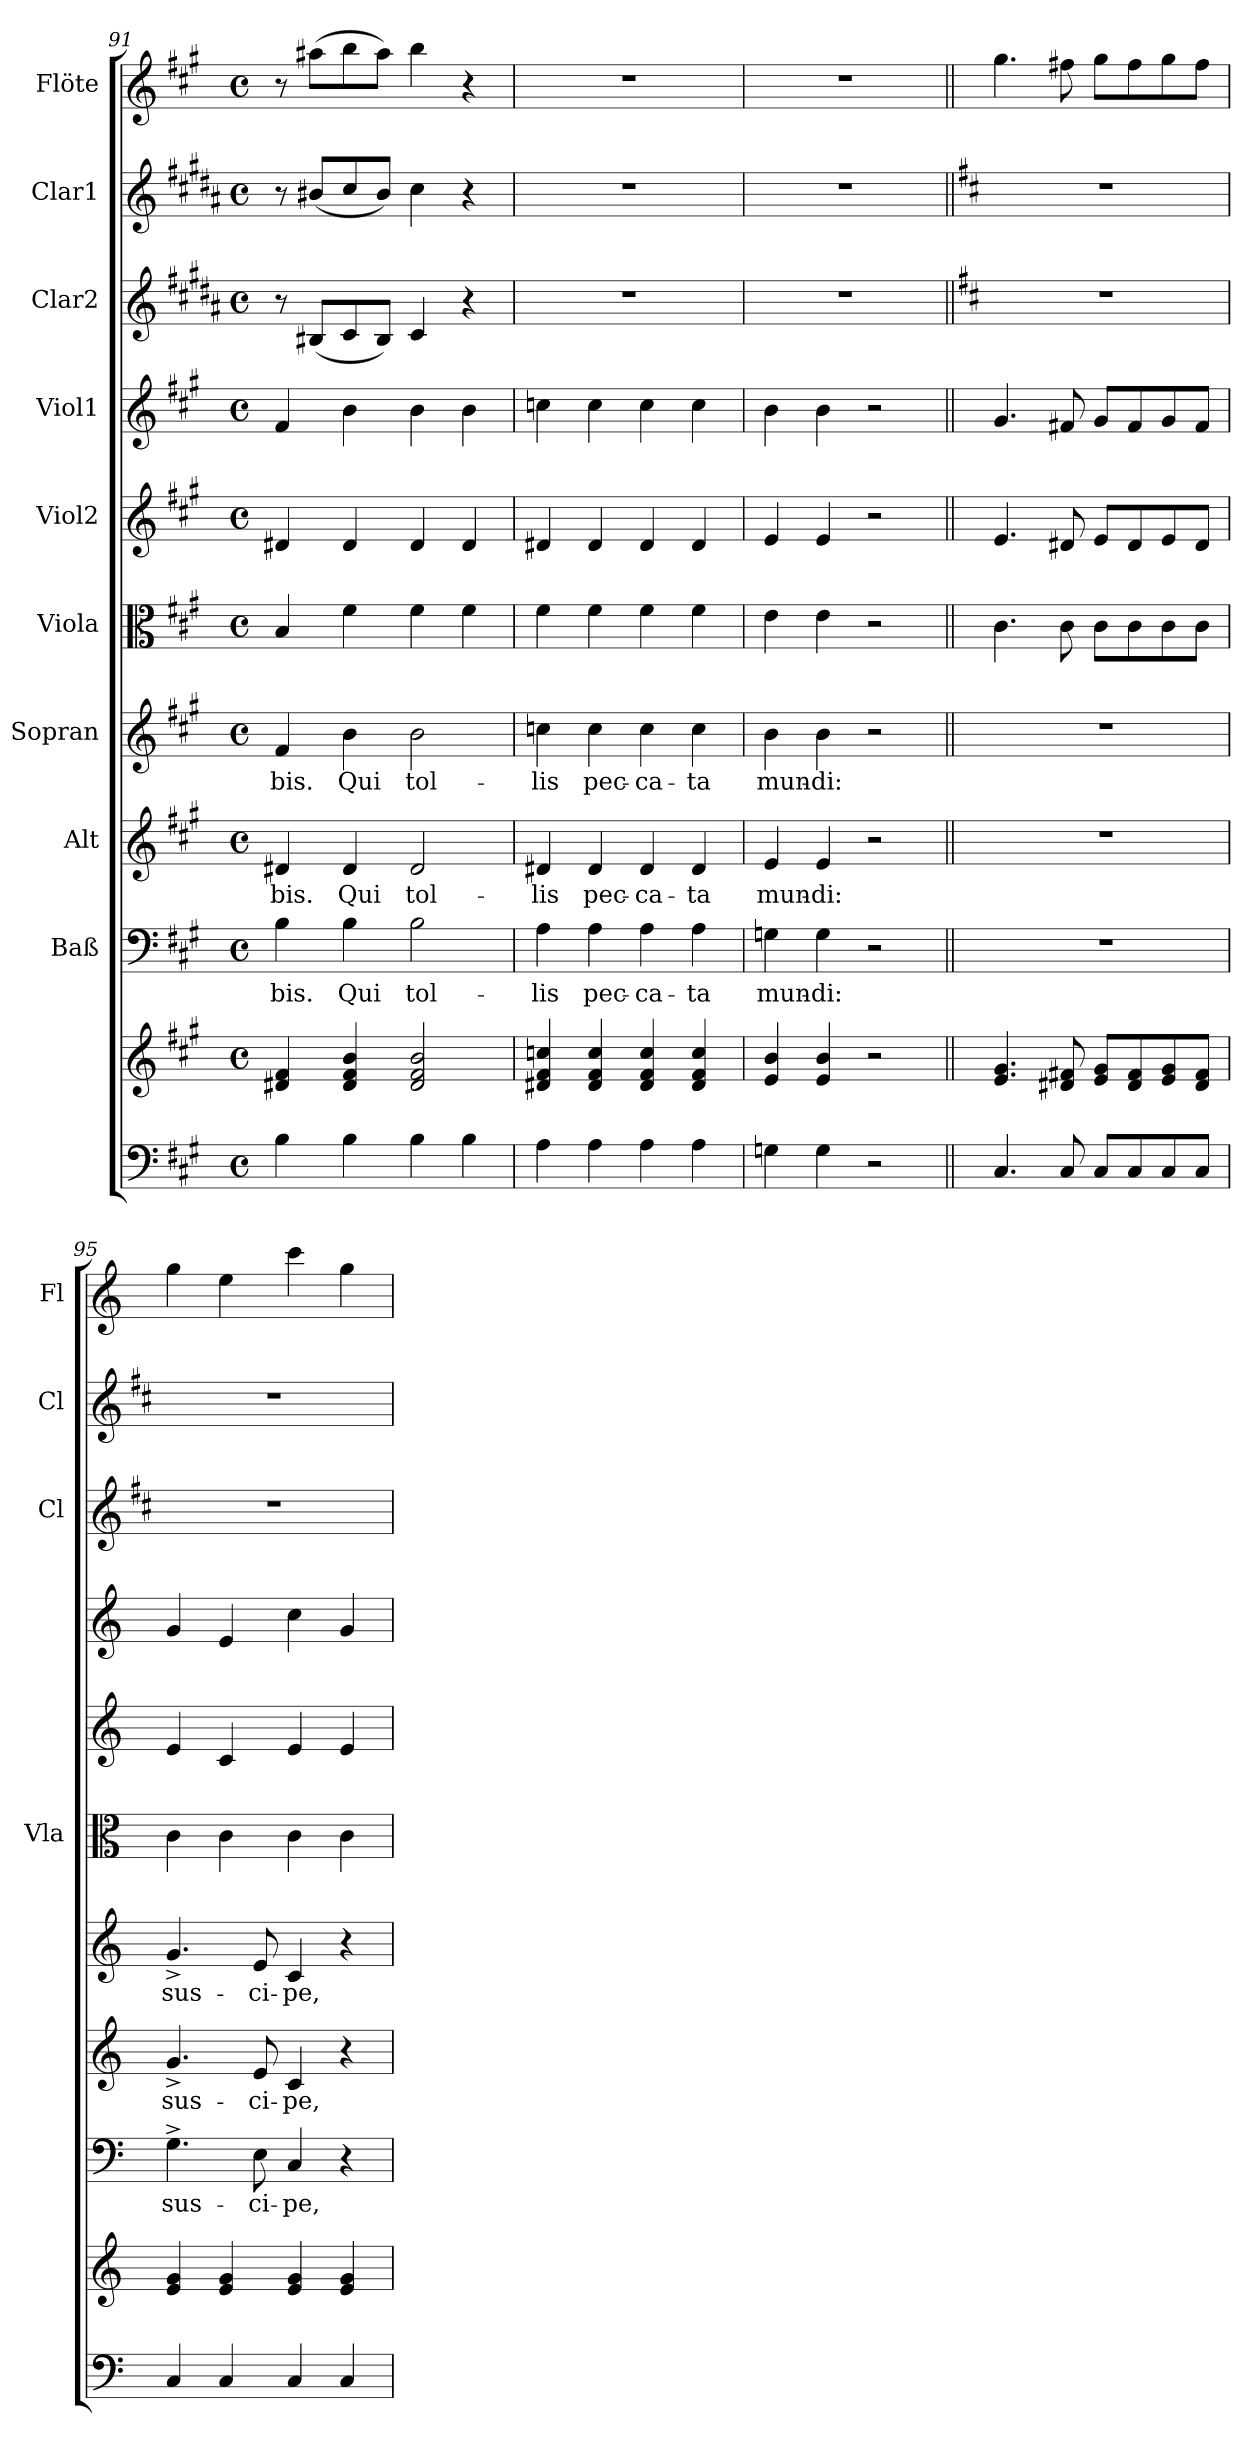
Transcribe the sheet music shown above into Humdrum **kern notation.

**kern	**kern	**kern	**text	**kern	**text	**kern	**text	**kern	**kern	**kern	**kern	**kern	**kern
*part10	*part10	*part9	*part9	*part8	*part8	*part7	*part7	*part6	*part5	*part4	*part3	*part2	*part1
*staff11	*staff10	*staff9	*staff9	*staff8	*staff8	*staff7	*staff7	*staff6	*staff5	*staff4	*staff3	*staff2	*staff1
*	*	*I"Baß	*	*I"Alt	*	*I"Sopran	*	*I"Viola	*I"Viol2	*I"Viol1	*I"Clar2	*I"Clar1	*I"Flöte
*	*	*	*	*	*	*	*	*I'Vla	*	*	*I'Cl	*I'Cl	*I'Fl
!!LO:PB:g=z
*clefF4	*clefG2	*clefF4	*	*clefG2	*	*clefG2	*	*clefC3	*clefG2	*clefG2	*clefG2	*clefG2	*clefG2
*	*	*	*	*	*	*	*	*	*	*	*ITrd1c2	*ITrd1c2	*
*k[f#c#g#]	*k[f#c#g#]	*k[f#c#g#]	*	*k[f#c#g#]	*	*k[f#c#g#]	*	*k[f#c#g#]	*k[f#c#g#]	*k[f#c#g#]	*k[f#c#g#]	*k[f#c#g#]	*k[f#c#g#]
*A:	*A:	*A:	*	*A:	*	*A:	*	*A:	*A:	*A:	*A:	*A:	*A:
*M4/4	*M4/4	*M4/4	*	*M4/4	*	*M4/4	*	*M4/4	*M4/4	*M4/4	*M4/4	*M4/4	*M4/4
*met(c)	*met(c)	*met(c)	*	*met(c)	*	*met(c)	*	*met(c)	*met(c)	*met(c)	*met(c)	*met(c)	*met(c)
=91	=91	=91	=91	=91	=91	=91	=91	=91	=91	=91	=91	=91	=91
!	!	!	!LO:LY:b	!	!LO:LY:b	!	!LO:LY:b	!	!	!	!	!	!
4B\	4d#X/ 4f#/	4B\	-bis.	4d#X/	-bis.	4f#/	-bis.	4B/	4d#X/	4f#/	8r	8r	8r
.	.	.	.	.	.	.	.	.	.	.	(<8A#X/L	(<8a#X/L	(>8aa#X\L
!	!	!	!LO:LY:b	!	!LO:LY:b	!	!LO:LY:b	!	!	!	!	!	!
4B\	4d#/ 4f#/ 4b/	4B\	Qui	4d#/	Qui	4b\	Qui	4f#\	4d#/	4b\	8B/	8b/	8bb\
.	.	.	.	.	.	.	.	.	.	.	8A#/J)	8a#/J)	8aa#\J)
!	!	!	!LO:LY:b	!	!LO:LY:b	!	!LO:LY:b	!	!	!	!	!	!
4B\	2d#/ 2f#/ 2b/	2B\	tol-	2d#/	tol-	2b\	tol-	4f#\	4d#/	4b\	4B/	4b\	4bb\
4B\	.	.	.	.	.	.	.	4f#\	4d#/	4b\	4r	4r	4r
=92	=92	=92	=92	=92	=92	=92	=92	=92	=92	=92	=92	=92	=92
!	!	!	!LO:LY:b	!	!LO:LY:b	!	!LO:LY:b	!	!	!	!	!	!
4A\	4d#X/ 4f#/ 4ccn/	4A\	-lis	4d#X/	-lis	4ccn\	-lis	4f#\	4d#X/	4ccn\	1r	1r	1r
!	!	!	!LO:LY:b	!	!LO:LY:b	!	!LO:LY:b	!	!	!	!	!	!
4A\	4d#/ 4f#/ 4cc/	4A\	pec-	4d#/	pec-	4cc\	pec-	4f#\	4d#/	4cc\	.	.	.
!	!	!	!LO:LY:b	!	!LO:LY:b	!	!LO:LY:b	!	!	!	!	!	!
4A\	4d#/ 4f#/ 4cc/	4A\	-ca-	4d#/	-ca-	4cc\	-ca-	4f#\	4d#/	4cc\	.	.	.
!	!	!	!LO:LY:b	!	!LO:LY:b	!	!LO:LY:b	!	!	!	!	!	!
4A\	4d#/ 4f#/ 4cc/	4A\	-ta	4d#/	-ta	4cc\	-ta	4f#\	4d#/	4cc\	.	.	.
=93	=93	=93	=93	=93	=93	=93	=93	=93	=93	=93	=93	=93	=93
!	!	!	!LO:LY:b	!	!LO:LY:b	!	!LO:LY:b	!	!	!	!	!	!
4Gn\	4e/ 4b/	4Gn\	mun-	4e/	mun-	4b\	mun-	4e\	4e/	4b\	1r	1r	1r
!	!	!	!LO:LY:b	!	!LO:LY:b	!	!LO:LY:b	!	!	!	!	!	!
4G\	4e/ 4b/	4G\	-di:	4e/	-di:	4b\	-di:	4e\	4e/	4b\	.	.	.
2r	2r	2r	.	2r	.	2r	.	2r	2r	2r	.	.	.
=94||	=94||	=94||	=94||	=94||	=94||	=94||	=94||	=94||	=94||	=94||	=94||	=94||	=94||
*k[]	*k[]	*k[]	*	*k[]	*	*k[]	*	*k[]	*k[]	*k[]	*k[]	*k[]	*k[]
*C:	*C:	*C:	*	*C:	*	*C:	*	*C:	*C:	*C:	*C:	*C:	*C:
4.C/	4.e/ 4.g/	1r	.	1r	.	1r	.	4.c\	4.e/	4.g/	1r	1r	4.gg\
8C/	8d#X/ 8f#X/	.	.	.	.	.	.	8c\	8d#X/	8f#X/	.	.	8ff#X\
8C/L	8e/ 8g/L	.	.	.	.	.	.	8c\L	8e/L	8g/L	.	.	8gg\L
8C/	8d#/ 8f#/	.	.	.	.	.	.	8c\	8d#/	8f#/	.	.	8ff#\
8C/	8e/ 8g/	.	.	.	.	.	.	8c\	8e/	8g/	.	.	8gg\
8C/J	8d#/ 8f#/J	.	.	.	.	.	.	8c\J	8d#/J	8f#/J	.	.	8ff#\J
=95	=95	=95	=95	=95	=95	=95	=95	=95	=95	=95	=95	=95	=95
!	!	!	!LO:LY:b	!	!LO:LY:b	!	!LO:LY:b	!	!	!	!	!	!
4C/	4e/ 4g/	4.G^>\	sus-	4.g^</	sus-	4.g^</	sus-	4c\	4e/	4g/	1r	1r	4gg\
4C/	4e/ 4g/	.	.	.	.	.	.	4c\	4c/	4e/	.	.	4ee\
!	!	!	!LO:LY:b	!	!LO:LY:b	!	!LO:LY:b	!	!	!	!	!	!
.	.	8E\	-ci-	8e/	-ci-	8e/	-ci-	.	.	.	.	.	.
!	!	!	!LO:LY:b	!	!LO:LY:b	!	!LO:LY:b	!	!	!	!	!	!
4C/	4e/ 4g/	4C/	-pe,	4c/	-pe,	4c/	-pe,	4c\	4e/	4cc\	.	.	4ccc\
4C/	4e/ 4g/	4r	.	4r	.	4r	.	4c\	4e/	4g/	.	.	4gg\
=	=	=	=	=	=	=	=	=	=	=	=	=	=
*-	*-	*-	*-	*-	*-	*-	*-	*-	*-	*-	*-	*-	*-
